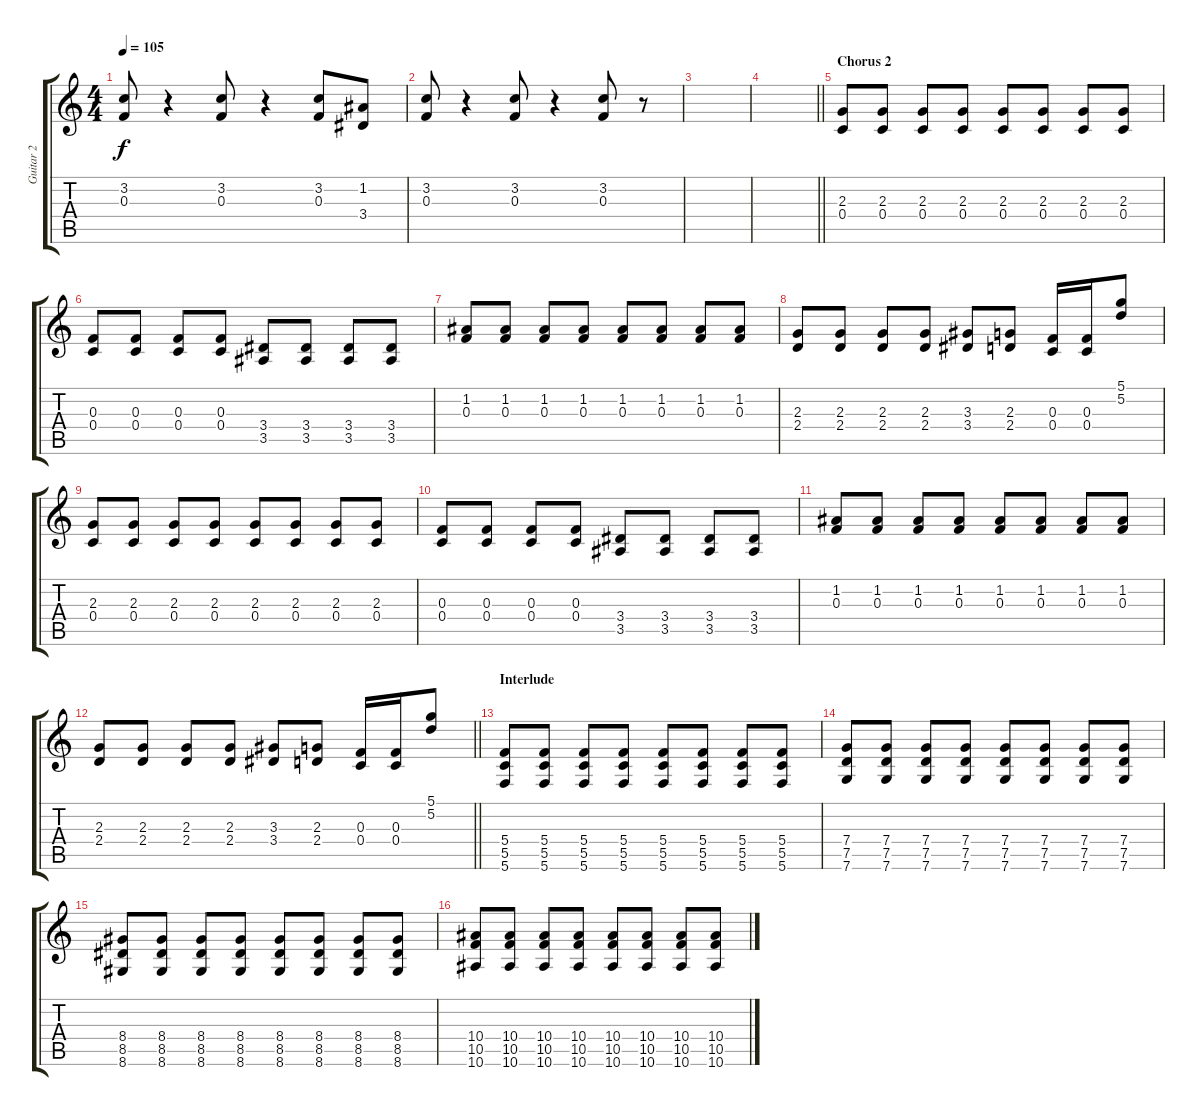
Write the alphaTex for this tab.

\track ("Guitar 2" "Guitar 2") {instrument distortionguitar}
\staff {score tabs}
\tuning (D4 A3 F3 C3 G2 C2) {hide}
\ts (4 4)
\tempo 105
\clef g2
\ks c
(3.2 0.3).8{dy f} r.4 (3.2 0.3).8 r.4 (3.2 0.3).8 (1.2 3.4).8 |
(3.2 0.3).8 r.4 (3.2 0.3).8 r.4 (3.2 0.3).8 r.8 |
|
\barLineRight lightlight
|
\section ("" "Chorus 2")
(2.3 0.4).8 (2.3 0.4).8 (2.3 0.4).8 (2.3 0.4).8 (2.3 0.4).8 (2.3 0.4).8 (2.3 0.4).8 (2.3 0.4).8 |
(0.3 0.4).8 (0.3 0.4).8 (0.3 0.4).8 (0.3 0.4).8 (3.4 3.5).8 (3.4 3.5).8 (3.4 3.5).8 (3.4 3.5).8 |
(1.2 0.3).8 (1.2 0.3).8 (1.2 0.3).8 (1.2 0.3).8 (1.2 0.3).8 (1.2 0.3).8 (1.2 0.3).8 (1.2 0.3).8 |
(2.3 2.4).8 (2.3 2.4).8 (2.3 2.4).8 (2.3 2.4).8 (3.3 3.4).8 (2.3 2.4).8 (0.3 0.4).16 (0.3 0.4).16 (5.1 5.2).8 |
(2.3 0.4).8 (2.3 0.4).8 (2.3 0.4).8 (2.3 0.4).8 (2.3 0.4).8 (2.3 0.4).8 (2.3 0.4).8 (2.3 0.4).8 |
(0.3 0.4).8 (0.3 0.4).8 (0.3 0.4).8 (0.3 0.4).8 (3.4 3.5).8 (3.4 3.5).8 (3.4 3.5).8 (3.4 3.5).8 |
(1.2 0.3).8 (1.2 0.3).8 (1.2 0.3).8 (1.2 0.3).8 (1.2 0.3).8 (1.2 0.3).8 (1.2 0.3).8 (1.2 0.3).8 |
\barLineRight lightlight
(2.3 2.4).8 (2.3 2.4).8 (2.3 2.4).8 (2.3 2.4).8 (3.3 3.4).8 (2.3 2.4).8 (0.3 0.4).16 (0.3 0.4).16 (5.1 5.2).8 |
\section ("" "Interlude")
(5.4 5.5 5.6).8 (5.4 5.5 5.6).8 (5.4 5.5 5.6).8 (5.4 5.5 5.6).8 (5.4 5.5 5.6).8 (5.4 5.5 5.6).8 (5.4 5.5 5.6).8 (5.4 5.5 5.6).8 |
(7.4 7.5 7.6).8 (7.4 7.5 7.6).8 (7.4 7.5 7.6).8 (7.4 7.5 7.6).8 (7.4 7.5 7.6).8 (7.4 7.5 7.6).8 (7.4 7.5 7.6).8 (7.4 7.5 7.6).8 |
(8.4 8.5 8.6).8 (8.4 8.5 8.6).8 (8.4 8.5 8.6).8 (8.4 8.5 8.6).8 (8.4 8.5 8.6).8 (8.4 8.5 8.6).8 (8.4 8.5 8.6).8 (8.4 8.5 8.6).8 |
(10.4 10.5 10.6).8 (10.4 10.5 10.6).8 (10.4 10.5 10.6).8 (10.4 10.5 10.6).8 (10.4 10.5 10.6).8 (10.4 10.5 10.6).8 (10.4 10.5 10.6).8 (10.4 10.5 10.6).8
